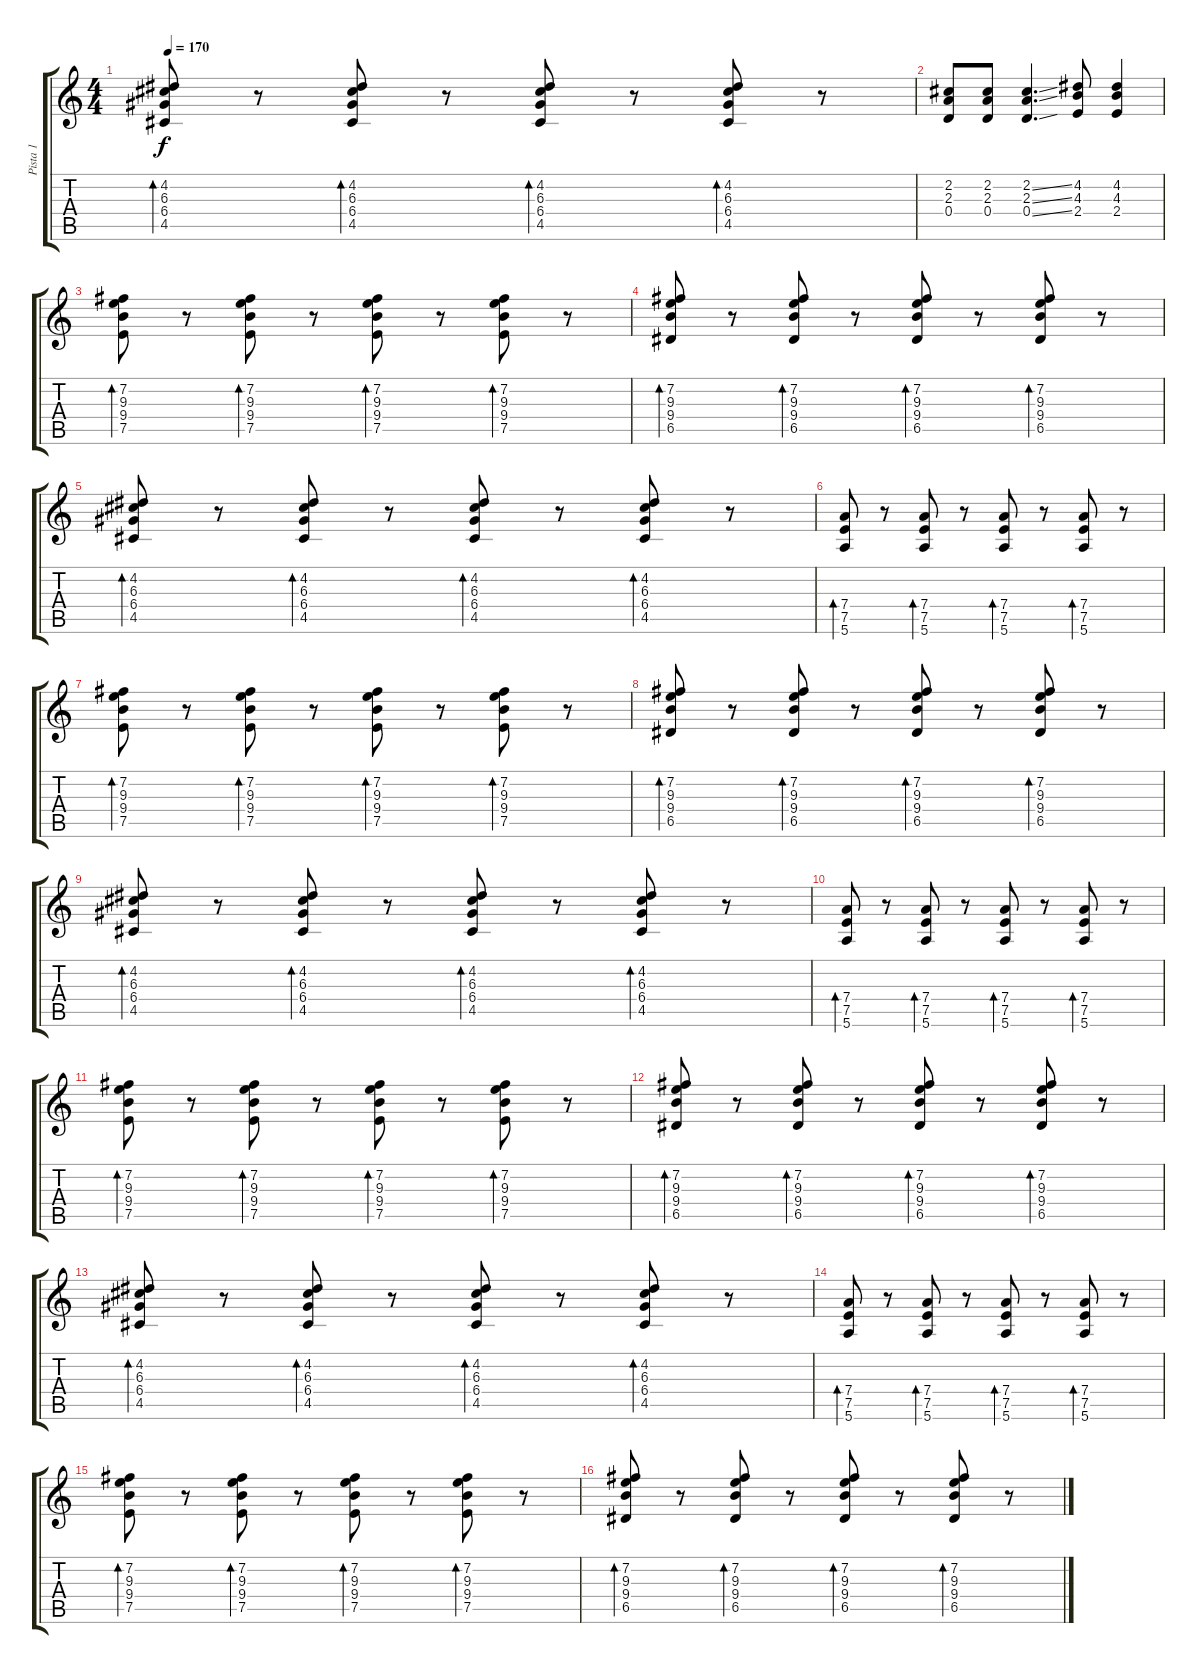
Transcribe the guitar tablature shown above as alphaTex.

\track ("Pista 1" "Pista 1") {instrument distortionguitar}
\staff {score tabs}
\tuning (E4 B3 G3 D3 A2 E2) {hide}
\ts (4 4)
\tempo 170
\clef g2
\ks c
(4.2 6.3 6.4 4.5).8{bd 60 dy f} r.8 (4.2 6.3 6.4 4.5).8{bd 60} r.8 (4.2 6.3 6.4 4.5).8{bd 60} r.8 (4.2 6.3 6.4 4.5).8{bd 60} r.8 |
(2.2 2.3 0.4).8 (2.2 2.3 0.4).8 (2.2{ss} 2.3{ss} 0.4{ss}).4{d} (4.2 4.3 2.4).8 (4.2 4.3 2.4).4 |
(7.2 9.3 9.4 7.5).8{bd 60} r.8 (7.2 9.3 9.4 7.5).8{bd 60} r.8 (7.2 9.3 9.4 7.5).8{bd 60} r.8 (7.2 9.3 9.4 7.5).8{bd 60} r.8 |
(7.2 9.3 9.4 6.5).8{bd 60} r.8 (7.2 9.3 9.4 6.5).8{bd 60} r.8 (7.2 9.3 9.4 6.5).8{bd 60} r.8 (7.2 9.3 9.4 6.5).8{bd 60} r.8 |
(4.2 6.3 6.4 4.5).8{bd 60} r.8 (4.2 6.3 6.4 4.5).8{bd 60} r.8 (4.2 6.3 6.4 4.5).8{bd 60} r.8 (4.2 6.3 6.4 4.5).8{bd 60} r.8 |
(7.4 7.5 5.6).8{bd 60} r.8 (7.4 7.5 5.6).8{bd 60} r.8 (7.4 7.5 5.6).8{bd 60} r.8 (7.4 7.5 5.6).8{bd 60} r.8 |
(7.2 9.3 9.4 7.5).8{bd 60} r.8 (7.2 9.3 9.4 7.5).8{bd 60} r.8 (7.2 9.3 9.4 7.5).8{bd 60} r.8 (7.2 9.3 9.4 7.5).8{bd 60} r.8 |
(7.2 9.3 9.4 6.5).8{bd 60} r.8 (7.2 9.3 9.4 6.5).8{bd 60} r.8 (7.2 9.3 9.4 6.5).8{bd 60} r.8 (7.2 9.3 9.4 6.5).8{bd 60} r.8 |
(4.2 6.3 6.4 4.5).8{bd 60} r.8 (4.2 6.3 6.4 4.5).8{bd 60} r.8 (4.2 6.3 6.4 4.5).8{bd 60} r.8 (4.2 6.3 6.4 4.5).8{bd 60} r.8 |
(7.4 7.5 5.6).8{bd 60} r.8 (7.4 7.5 5.6).8{bd 60} r.8 (7.4 7.5 5.6).8{bd 60} r.8 (7.4 7.5 5.6).8{bd 60} r.8 |
(7.2 9.3 9.4 7.5).8{bd 60} r.8 (7.2 9.3 9.4 7.5).8{bd 60} r.8 (7.2 9.3 9.4 7.5).8{bd 60} r.8 (7.2 9.3 9.4 7.5).8{bd 60} r.8 |
(7.2 9.3 9.4 6.5).8{bd 60} r.8 (7.2 9.3 9.4 6.5).8{bd 60} r.8 (7.2 9.3 9.4 6.5).8{bd 60} r.8 (7.2 9.3 9.4 6.5).8{bd 60} r.8 |
(4.2 6.3 6.4 4.5).8{bd 60} r.8 (4.2 6.3 6.4 4.5).8{bd 60} r.8 (4.2 6.3 6.4 4.5).8{bd 60} r.8 (4.2 6.3 6.4 4.5).8{bd 60} r.8 |
(7.4 7.5 5.6).8{bd 60} r.8 (7.4 7.5 5.6).8{bd 60} r.8 (7.4 7.5 5.6).8{bd 60} r.8 (7.4 7.5 5.6).8{bd 60} r.8 |
(7.2 9.3 9.4 7.5).8{bd 60} r.8 (7.2 9.3 9.4 7.5).8{bd 60} r.8 (7.2 9.3 9.4 7.5).8{bd 60} r.8 (7.2 9.3 9.4 7.5).8{bd 60} r.8 |
(7.2 9.3 9.4 6.5).8{bd 60} r.8 (7.2 9.3 9.4 6.5).8{bd 60} r.8 (7.2 9.3 9.4 6.5).8{bd 60} r.8 (7.2 9.3 9.4 6.5).8{bd 60} r.8
